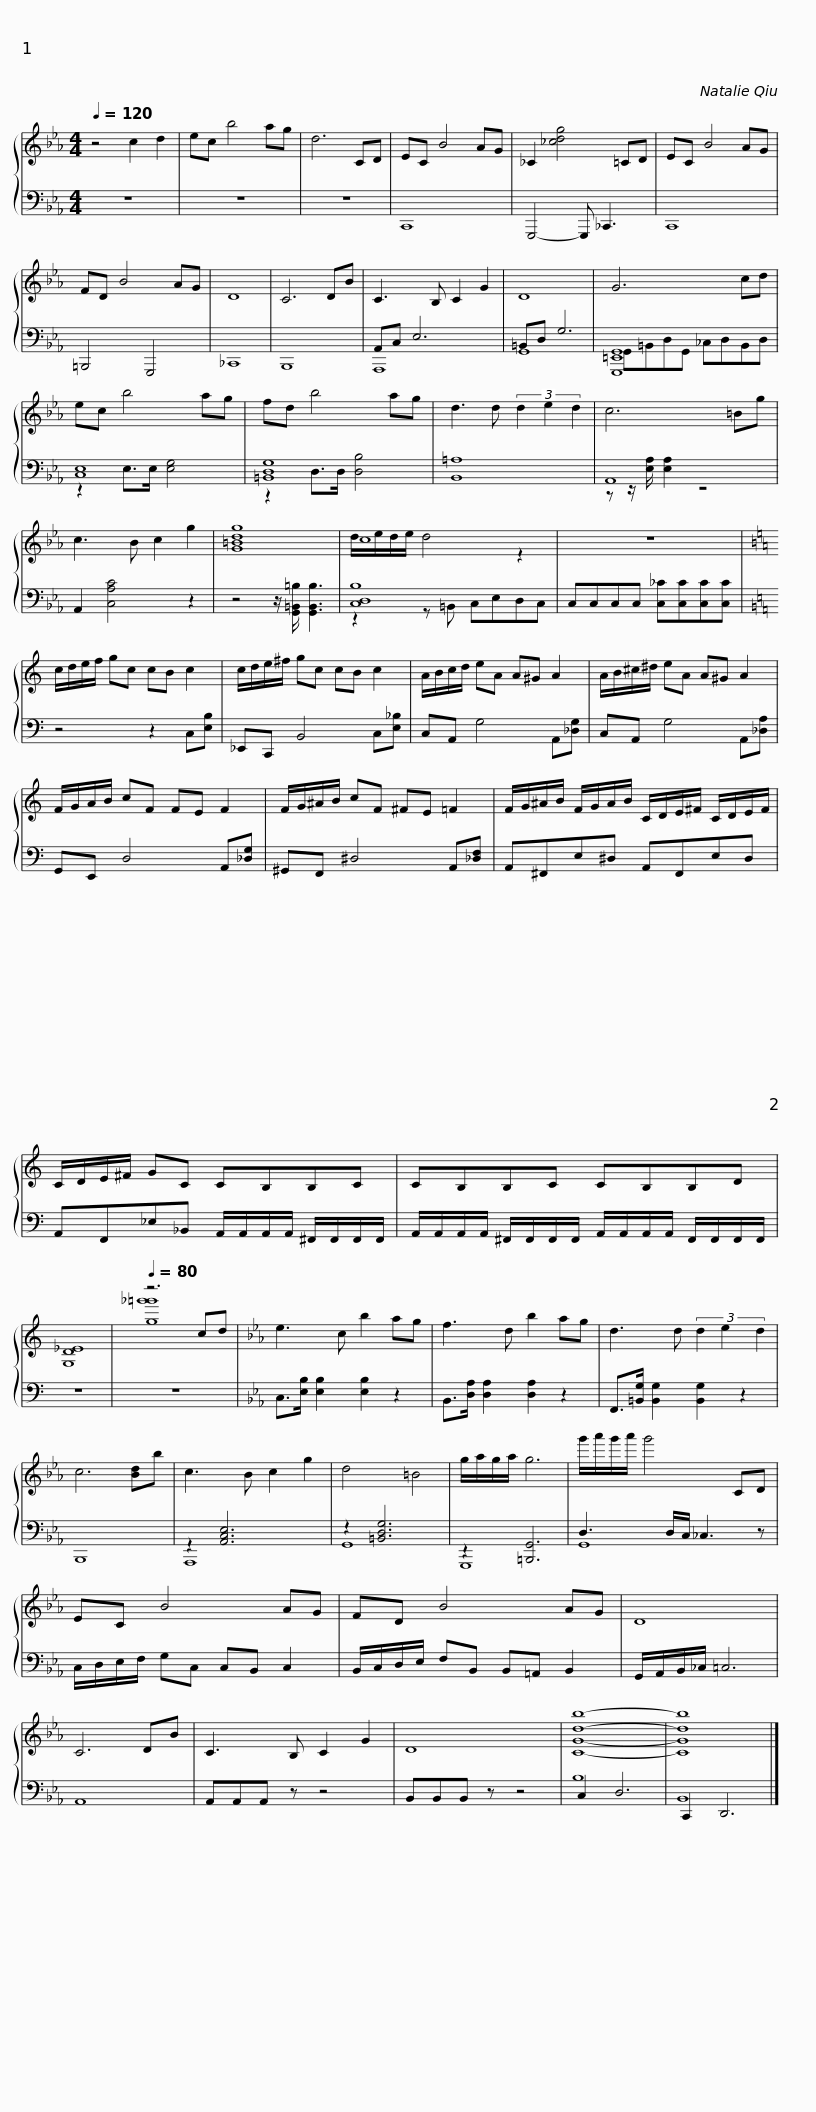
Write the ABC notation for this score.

X:1
%%score { ( 1 4 ) | ( 2 3 ) }
L:1/8
Q:1/4=120
M:4/4
I:linebreak $
K:Eb
V:1 treble
V:4 treble
V:2 bass
V:3 bass
V:1
 z4 c2 d2 | ec b4 ag | d6 CD | EC B4 AG | _C2 [_cdg]4 =CD | %5
 EC B4 AG | FD B4 AG | D8 |$ C6 DB | C3 B, C2 G2 | %10
 D8 | G6 cd | ec b4 ag | fd b4 ag |$ d3 d (3d2 e2 d2 | %15
 c6 =Bg | c3 B c2 g2 | [G=Bdg]8 | c8 |$ z8 | %20
[K:C] c/d/e/f/ gc cB c2 | c/d/e/^f/ gc cB c2 | A/B/c/d/ eA A^G A2 |$ A/B/^c/^d/ eA A^G A2 | F/G/A/B/ cF FE F2 | %25
 F/G/^A/B/ cF ^FE =F2 |$ F/G/^A/B/ F/G/A/B/ C/D/E/^F/ C/D/E/F/ | C/D/E/^F/ GC CB,B,C |$ CB,B,C CB,B,D | [G,D_E]8 | %30
[Q:1/4=80] z6 cd |[K:Eb] e3 c b2 ag | f3 d b2 ag |$ d3 d (3d2 e2 d2 | c6 [Bd]b | %35
 c3 B c2 g2 | d4 =B4 | g/a/g/a/ g6 | g'/a'/g'/a'/ g'4 CD |$ EC B4 AG | %40
 FD B4 AG | D8 | C6 DB | C3 B, C2 G2 | D8 |$ %45
 [CGdb]8- | [CGdb]8 |] %47
V:2
 z8 | z8 | z8 | C,,8 | G,,,4- G,,, _C,,3 | %5
 C,,8 | =B,,,4 G,,,4 | _C,,8 |$ B,,,8 | A,,C, E,6 | %10
 =B,,D, G,6 | [G,,,=E,,G,,]8 | [C,E,]8 | [=B,,D,G,]8 |$ [B,,=A,]8 | %15
 A,,8 | A,,2 [C,A,C]4 z2 | z4 z/ [G,,=B,,=B,]/ [G,,B,,B,]3 | [C,D,B,]8 |$ C,C,C,C, [C,_C][C,C][C,C][C,C] | %20
[K:C] z4 z2 C,[E,B,] | _E,,C,, B,,4 C,[E,_B,] | C,A,, G,4 A,,[_D,G,] |$ C,A,, G,4 A,,[_D,A,] | G,,E,, D,4 A,,[_D,G,] | %25
 ^G,,F,, ^D,4 A,,[_D,F,] |$ A,,^F,,E,^D, A,,F,,E,D, | A,,F,,_E,_B,, A,,/A,,/A,,/A,,/ ^F,,/F,,/F,,/F,,/ |$ A,,/A,,/A,,/A,,/ ^F,,/F,,/F,,/F,,/ A,,/A,,/A,,/A,,/ F,,/F,,/F,,/F,,/ | z8 | %30
 z8 |[K:Eb] C,>[E,B,] [E,B,]2 [E,B,]2 z2 | B,,>[D,A,] [D,A,]2 [D,A,]2 z2 |$ F,,>[=B,,G,] [B,,G,]2 [B,,G,]2 z2 | B,,,8 | %35
 z2 [A,,C,E,]6 | z2 [=B,,D,G,]6 | z2 [=B,,,G,,]6 | D,3 D,/C,/ _C,3 z |$ C,/D,/E,/F,/ G,C, C,B,, C,2 | %40
 B,,/C,/D,/E,/ F,B,, B,,=A,, B,,2 | G,,/A,,/B,,/_C,/ =C,6 | A,,8 | A,,A,,A,, z z4 | B,,B,,B,, z z4 |$ %45
 C,2 D,6 | C,,2 D,,6 |] %47
V:3
 x8 | x8 | x8 | x8 | x8 | %5
 x8 | x8 | x8 |$ x8 | A,,,8 | %10
 G,,8 | G,,=B,,D,G,, _C,D,B,,D, | z2 E,>E, [E,G,]4 | z2 D,>D, [D,B,]4 |$ x8 | %15
 z z/ [E,A,]/ [E,A,]2 z4 | x8 | x8 | z2 z =B,, C,E,D,C, |$ x8 | %20
[K:C] x8 | x8 | x8 |$ x8 | x8 | %25
 x8 |$ x8 | x8 |$ x8 | x8 | %30
 x8 |[K:Eb] x8 | x8 |$ x8 | x8 | %35
 A,,,8 | G,,8 | G,,,8 | G,,8 |$ x8 | %40
 x8 | x8 | x8 | x8 | x8 |$ %45
 B,8 | B,,8 |] %47
V:4
 x8 | x8 | x8 | x8 | x8 | %5
 x8 | x8 | x8 |$ x8 | x8 | %10
 x8 | x8 | x8 | x8 |$ x8 | %15
 x8 | x8 | x8 | d/e/d/e/ d4 z2 |$ x8 | %20
[K:C] x8 | x8 | x8 |$ x8 | x8 | %25
 x8 |$ x8 | x8 |$ x8 | x8 | %30
 [g_g'=g']8 |[K:Eb] x8 | x8 |$ x8 | x8 | %35
 x8 | x8 | x8 | x8 |$ x8 | %40
 x8 | x8 | x8 | x8 | x8 |$ %45
 x8 | x8 |] %47
